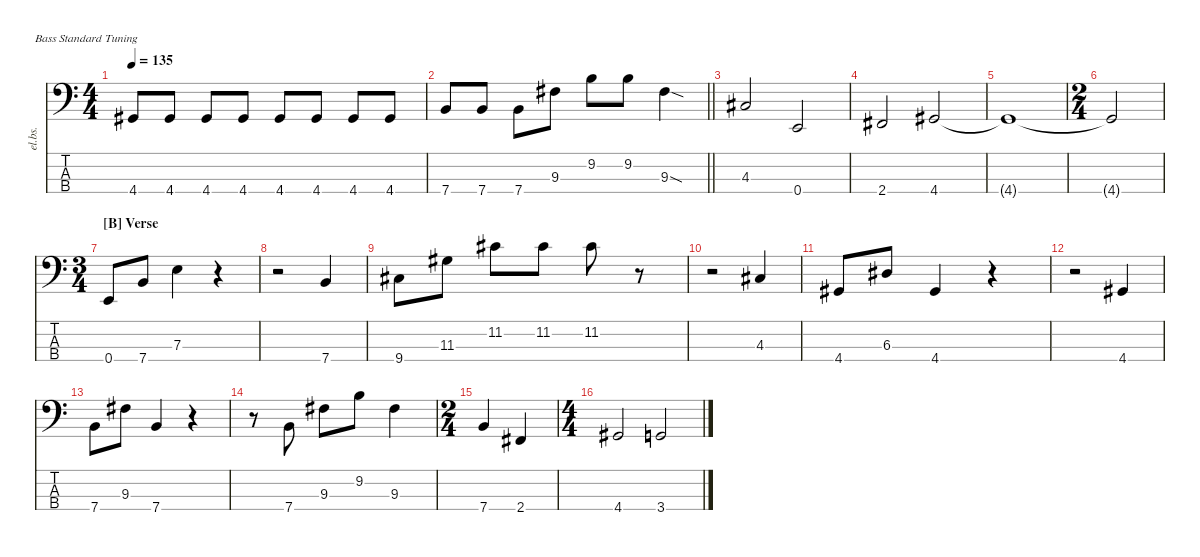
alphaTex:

\defaultSystemsLayout 4
\hideDynamics
\bracketExtendMode nobrackets
\track ("Electric Bass" "el.bs.") {mute instrument electricbassfinger}
\staff {score tabs}
\tuning (G2 D2 A1 E1)
\ts (4 4)
\tempo 135
\clef f4
\ks c
4.4{acc #}.8{dy mf beam Up} 4.4{acc #}.8{beam Up} 4.4{acc #}.8{beam Up} 4.4{acc #}.8{beam Up} 4.4{acc #}.8{beam Up} 4.4{acc #}.8{beam Up} 4.4{acc #}.8{beam Up} 4.4{acc #}.8{beam Up} |
\barLineRight lightlight
7.4.8{beam Up} 7.4.8{beam Up} 7.4.8{beam Down} 9.3{acc #}.8{beam Down} 9.2.8{beam Down} 9.2.8{beam Down} 9.3{sod acc #}.4{beam Down} |
4.3{acc #}.2{beam Up} 0.4.2{beam Up} |
2.4{acc #}.2{beam Up} 4.4{acc #}.2{beam Up} |
4.4{t acc #}.1{beam Up} |
\ts (2 4)
\beaming (8 2 2)
4.4{t acc #}.2{beam Up} |
\ts (3 4)
\beaming (8 2 2 2)
\section ("B" "Verse")
0.4.8{beam Up} 7.4.8{beam Up} 7.3.4{beam Down} r.4{beam Down} |
r.2{beam Down} 7.4.4{beam Up} |
9.4{acc #}.8{beam Down} 11.3{acc #}.8{beam Down} 11.2{acc #}.8{beam Down} 11.2{acc #}.8{beam Down} 11.2{acc #}.8{beam Down} r.8{beam Down} |
r.2{beam Down} 4.3{acc #}.4{beam Up} |
4.4{acc #}.8{beam Up} 6.3{acc #}.8{beam Up} 4.4{acc #}.4{beam Up} r.4{beam Down} |
r.2{beam Down} 4.4{acc #}.4{beam Up} |
7.4.8{beam Down} 9.3{acc #}.8{beam Down} 7.4.4{beam Up} r.4{beam Down} |
r.8{beam Down} 7.4.8{beam Up} 9.3{acc #}.8{beam Down} 9.2.8{beam Down} 9.3{acc #}.4{beam Down} |
\ts (2 4)
\beaming (8 2 2)
7.4.4{beam Up} 2.4{acc #}.4{beam Up} |
\ts (4 4)
\beaming (8 2 2 2 2)
4.4{acc #}.2{beam Up} 3.4.2{beam Up}
